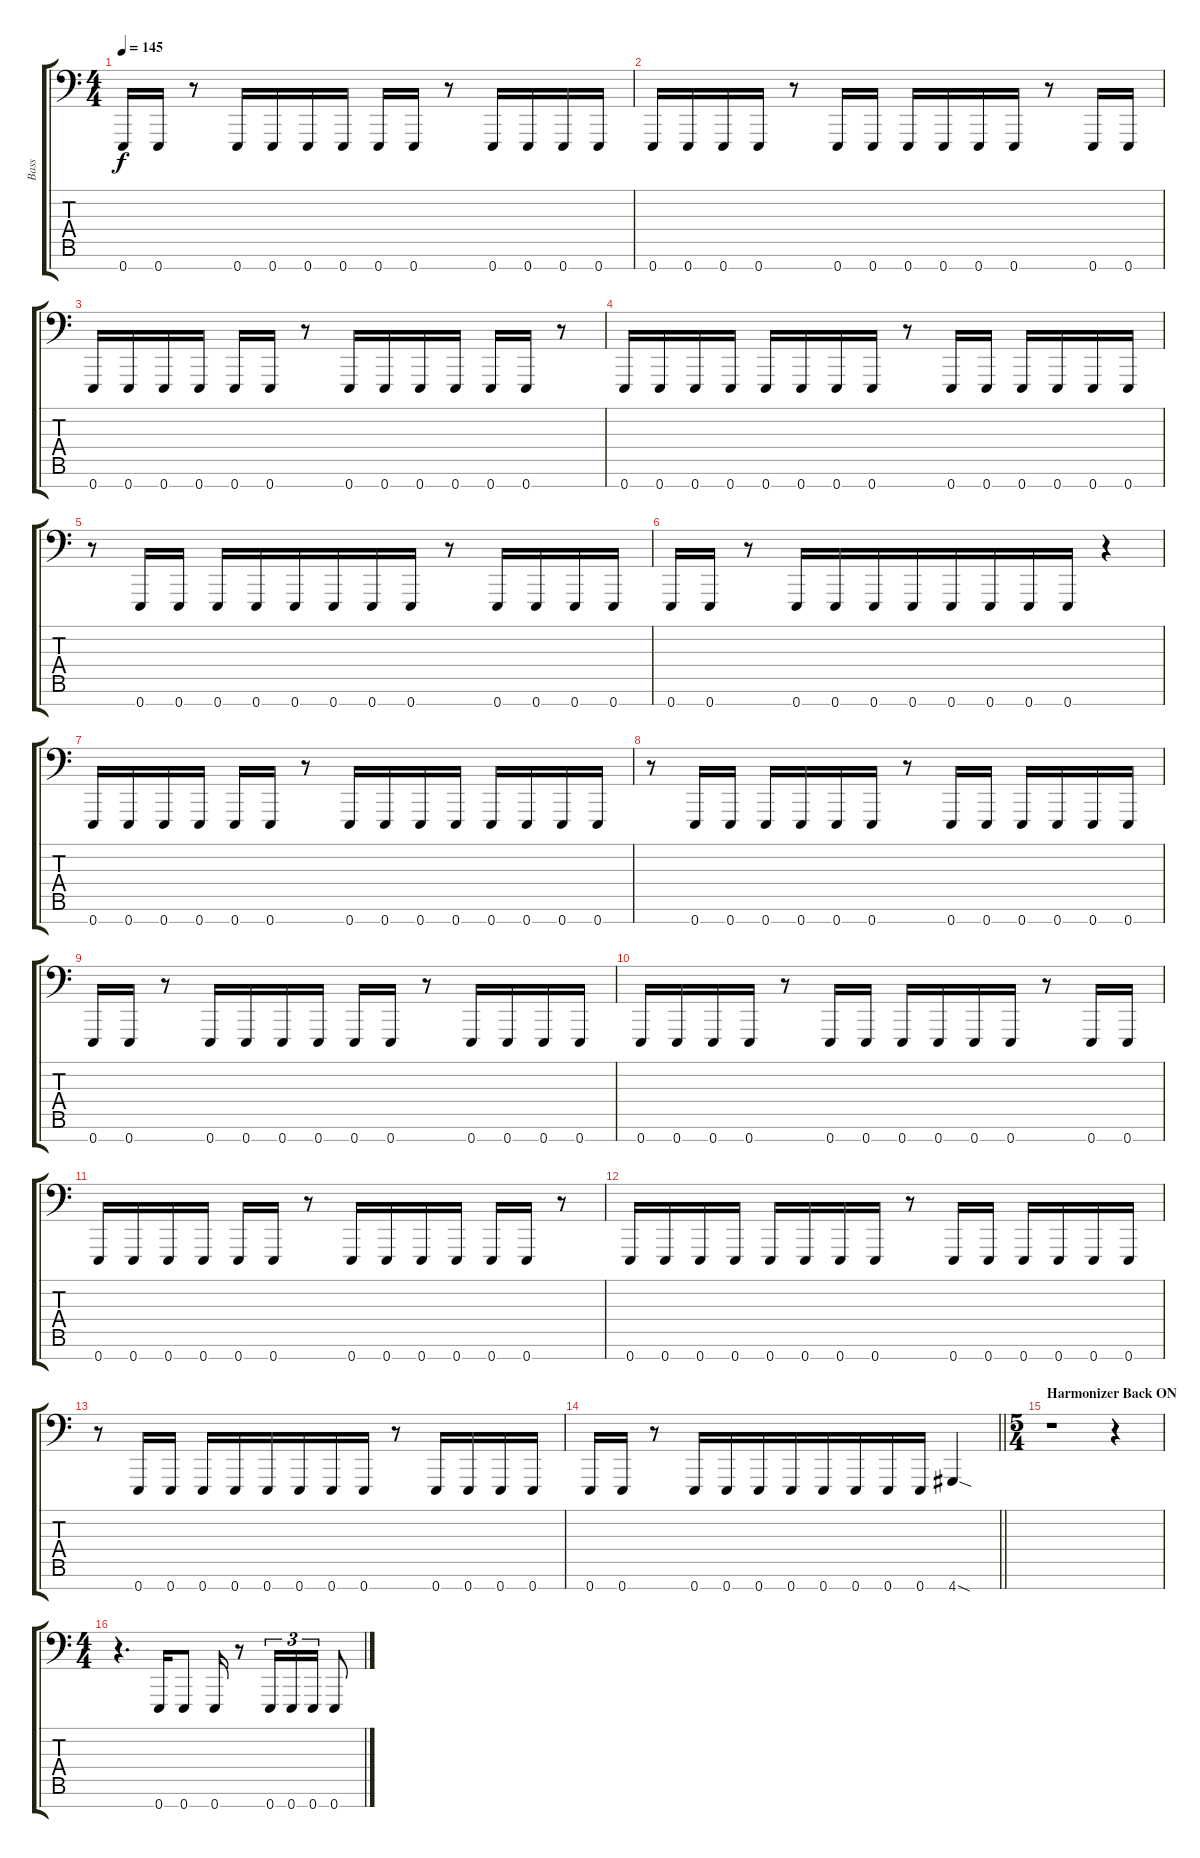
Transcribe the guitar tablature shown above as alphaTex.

\track ("Bass" "Bass") {instrument electricbassfinger}
\staff {score tabs}
\tuning (B2 Gb2 E2 B1 E1 B0 E0) {hide}
\ts (4 4)
\tempo 145
\clef f4
\ks c
0.7.16{dy f beam merge} 0.7.16 r.8{beam merge} 0.7.16 0.7.16 0.7.16 0.7.16 0.7.16 0.7.16 r.8{beam merge} 0.7.16 0.7.16 0.7.16 0.7.16 |
0.7.16 0.7.16 0.7.16 0.7.16 r.8{beam merge} 0.7.16 0.7.16 0.7.16 0.7.16 0.7.16 0.7.16 r.8 0.7.16{beam merge} 0.7.16 |
0.7.16 0.7.16 0.7.16 0.7.16 0.7.16 0.7.16 r.8{beam merge} 0.7.16 0.7.16 0.7.16 0.7.16 0.7.16 0.7.16 r.8 |
0.7.16 0.7.16 0.7.16 0.7.16 0.7.16 0.7.16 0.7.16{beam merge} 0.7.16 r.8{beam merge} 0.7.16 0.7.16 0.7.16 0.7.16 0.7.16 0.7.16 |
r.8{beam merge} 0.7.16 0.7.16 0.7.16 0.7.16 0.7.16 0.7.16{beam merge} 0.7.16 0.7.16 r.8{beam merge} 0.7.16 0.7.16 0.7.16 0.7.16 |
0.7.16 0.7.16 r.8{beam merge} 0.7.16 0.7.16 0.7.16 0.7.16{beam merge} 0.7.16 0.7.16 0.7.16 0.7.16{beam merge} r.4 |
0.7.16 0.7.16 0.7.16 0.7.16 0.7.16 0.7.16 r.8{beam merge} 0.7.16 0.7.16 0.7.16 0.7.16 0.7.16 0.7.16 0.7.16{beam merge} 0.7.16 |
r.8{beam merge} 0.7.16 0.7.16 0.7.16 0.7.16 0.7.16 0.7.16 r.8{beam merge} 0.7.16 0.7.16 0.7.16 0.7.16 0.7.16 0.7.16 |
0.7.16{beam merge} 0.7.16 r.8{beam merge} 0.7.16 0.7.16 0.7.16 0.7.16 0.7.16 0.7.16 r.8{beam merge} 0.7.16 0.7.16 0.7.16 0.7.16 |
0.7.16 0.7.16 0.7.16 0.7.16 r.8{beam merge} 0.7.16 0.7.16 0.7.16 0.7.16 0.7.16 0.7.16 r.8 0.7.16{beam merge} 0.7.16 |
0.7.16 0.7.16 0.7.16 0.7.16 0.7.16 0.7.16 r.8{beam merge} 0.7.16 0.7.16 0.7.16 0.7.16 0.7.16 0.7.16 r.8 |
0.7.16 0.7.16 0.7.16 0.7.16 0.7.16 0.7.16 0.7.16{beam merge} 0.7.16 r.8{beam merge} 0.7.16 0.7.16 0.7.16 0.7.16 0.7.16 0.7.16 |
r.8{beam merge} 0.7.16 0.7.16 0.7.16 0.7.16 0.7.16 0.7.16{beam merge} 0.7.16 0.7.16 r.8{beam merge} 0.7.16 0.7.16 0.7.16 0.7.16 |
\barLineRight lightlight
0.7.16 0.7.16 r.8{beam merge} 0.7.16 0.7.16 0.7.16 0.7.16{beam merge} 0.7.16 0.7.16 0.7.16 0.7.16{beam merge} 4.7{sod}.4 |
\ts (5 4)
\section ("" "Harmonizer Back ON")
r.1{beam merge} r.4 |
\ts (4 4)
r.4{d beam merge} 0.7.16{beam merge} 0.7.8 0.7.16 r.8 0.7.16{tu (3 2)} 0.7.16{tu (3 2)} 0.7.16{tu (3 2)} 0.7.8
